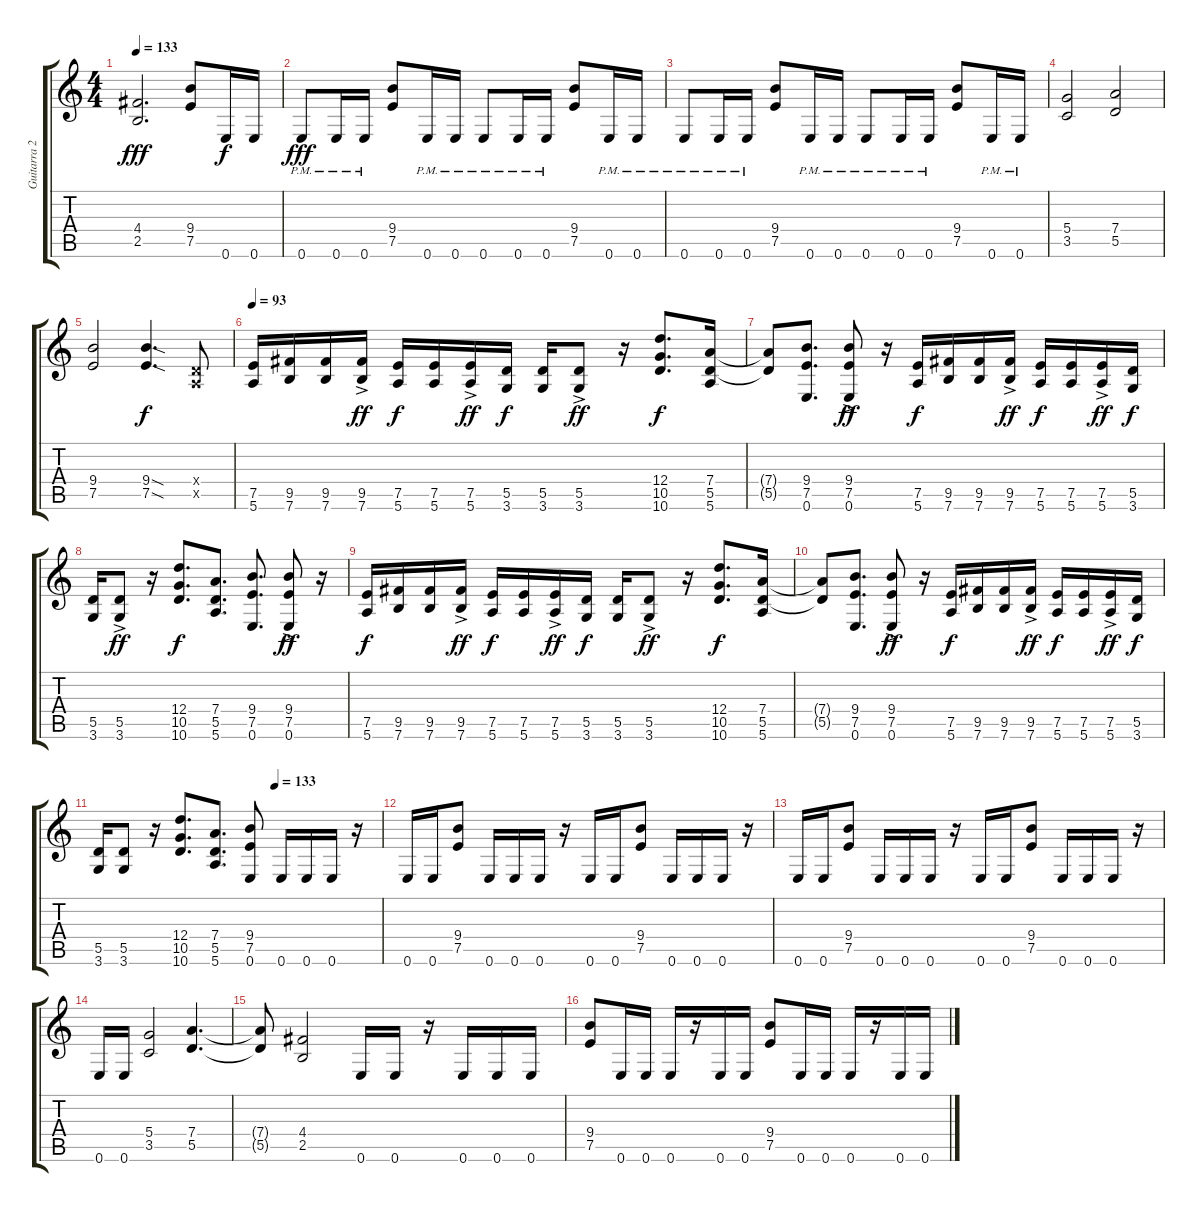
\track ("Guitarra 2" "Guitarra 2") {instrument overdrivenguitar}
\staff {score tabs}
\tuning (E4 B3 G3 D3 A2 E2) {hide}
\ts (4 4)
\tempo 133
\clef g2
\ks c
(4.4 2.5).2{d dy fff} (9.4 7.5).8 0.6.16{dy f} 0.6.16 |
0.6{pm}.8{dy fff} 0.6{pm}.16 0.6{pm}.16 (9.4 7.5).8 0.6{pm}.16 0.6{pm}.16 0.6{pm}.8 0.6{pm}.16 0.6{pm}.16 (9.4 7.5).8 0.6{pm}.16 0.6{pm}.16 |
0.6{pm}.8 0.6{pm}.16 0.6{pm}.16 (9.4 7.5).8 0.6{pm}.16 0.6{pm}.16 0.6{pm}.8 0.6{pm}.16 0.6{pm}.16 (9.4 7.5).8 0.6{pm}.16 0.6{pm}.16 |
(5.4 3.5).2 (7.4 5.5).2 |
(9.4 7.5).2 (9.4{sod} 7.5{sod}).4{d dy f} (0.4{x} 0.5{x}).8 |
\tempo 93
(7.5 5.6).16 (9.5 7.6).16 (9.5 7.6).16 (9.5 7.6{ac}).16{dy ff} (7.5 5.6).16{dy f} (7.5 5.6).16 (7.5 5.6{ac}).16{dy ff} (5.5 3.6).16{dy f} (5.5 3.6).16 (5.5 3.6{ac}).8{dy ff} r.16 (12.4 10.5 10.6).8{d dy f} (7.4 5.5 5.6).16 |
(7.4{t} 5.5{t}).8 (9.4 7.5 0.6).8{d} (9.4 7.5 0.6{ac}).8{dy ff} r.16 (7.5 5.6).16{dy f} (9.5 7.6).16 (9.5 7.6).16 (9.5 7.6{ac}).16{dy ff} (7.5 5.6).16{dy f} (7.5 5.6).16 (7.5 5.6{ac}).16{dy ff} (5.5 3.6).16{dy f} |
(5.5 3.6).16 (5.5 3.6{ac}).8{dy ff} r.16 (12.4 10.5 10.6).8{d dy f} (7.4 5.5 5.6).8{d} (9.4 7.5 0.6).8{d} (9.4 7.5 0.6{ac}).8{dy ff} r.16 |
(7.5 5.6).16{dy f} (9.5 7.6).16 (9.5 7.6).16 (9.5 7.6{ac}).16{dy ff} (7.5 5.6).16{dy f} (7.5 5.6).16 (7.5 5.6{ac}).16{dy ff} (5.5 3.6).16{dy f} (5.5 3.6).16 (5.5 3.6{ac}).8{dy ff} r.16 (12.4 10.5 10.6).8{d dy f} (7.4 5.5 5.6).16 |
(7.4{t} 5.5{t}).8 (9.4 7.5 0.6).8{d} (9.4 7.5 0.6{ac}).8{dy ff} r.16 (7.5 5.6).16{dy f} (9.5 7.6).16 (9.5 7.6).16 (9.5 7.6{ac}).16{dy ff} (7.5 5.6).16{dy f} (7.5 5.6).16 (7.5 5.6{ac}).16{dy ff} (5.5 3.6).16{dy f} |
\tempo (133 0.625)
(5.5 3.6).16 (5.5 3.6).8 r.16 (12.4 10.5 10.6).8{d} (7.4 5.5 5.6).8{d} (9.4 7.5 0.6).8 0.6.16 0.6.16 0.6.16 r.16 |
0.6.16 0.6.16 (9.4 7.5).8 0.6.16 0.6.16 0.6.16 r.16 0.6.16 0.6.16 (9.4 7.5).8 0.6.16 0.6.16 0.6.16 r.16 |
0.6.16 0.6.16 (9.4 7.5).8 0.6.16 0.6.16 0.6.16 r.16 0.6.16 0.6.16 (9.4 7.5).8 0.6.16 0.6.16 0.6.16 r.16 |
0.6.16 0.6.16 (5.4 3.5).2 (7.4 5.5).4{d} |
(7.4{t} 5.5{t}).8 (4.4 2.5).2 0.6.16 0.6.16 r.16 0.6.16 0.6.16 0.6.16 |
(9.4 7.5).8 0.6.16 0.6.16 0.6.16 r.16 0.6.16 0.6.16 (9.4 7.5).8 0.6.16 0.6.16 0.6.16 r.16 0.6.16 0.6.16
